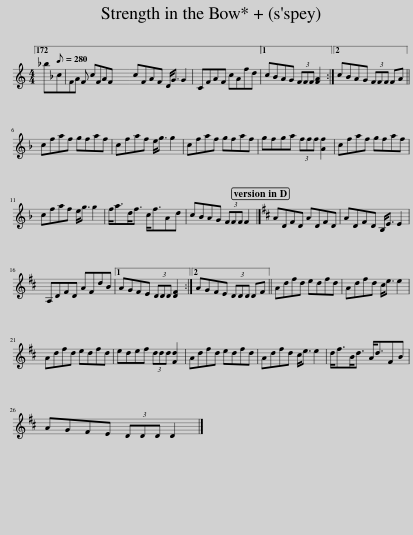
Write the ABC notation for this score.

X:1
L:1/8
M:4/4
I:linebreak $
K:C
V:1 treble
V:1
 _b[Q:1/8=280]cFA F cFAF | cFAF D<G G2 | CFAF cAfd ||1 c_BAG (3FFF [FA]2 :|2 c_BAG (3FFF FA ||$ %5
 cfaf gfaf | cfaf e<g g2 | cfaf gfaf | gfga (3fff [Af]2 | cfaf gfaf |$ %10
 cfaf e<g g2 | f<ad<f c<fAd | c_BAG (3FFF F2 |][K:D] ADFD ADFD | ADFD B,<E E2 |$ %15
 A,DFD AFdB |1 AGFE (3DDD [DF]2 :|2 AGFE (3DDD DF || Adfd edfd | Adfd c<e e2 |$ %20
 Adfd edfd | edef (3ddd [Fd]2 | Adfd edfd | Adfd c<e e2 | d<fB<d A<dFB |$ %25
 AGFE (3DDD D2 |] %26
